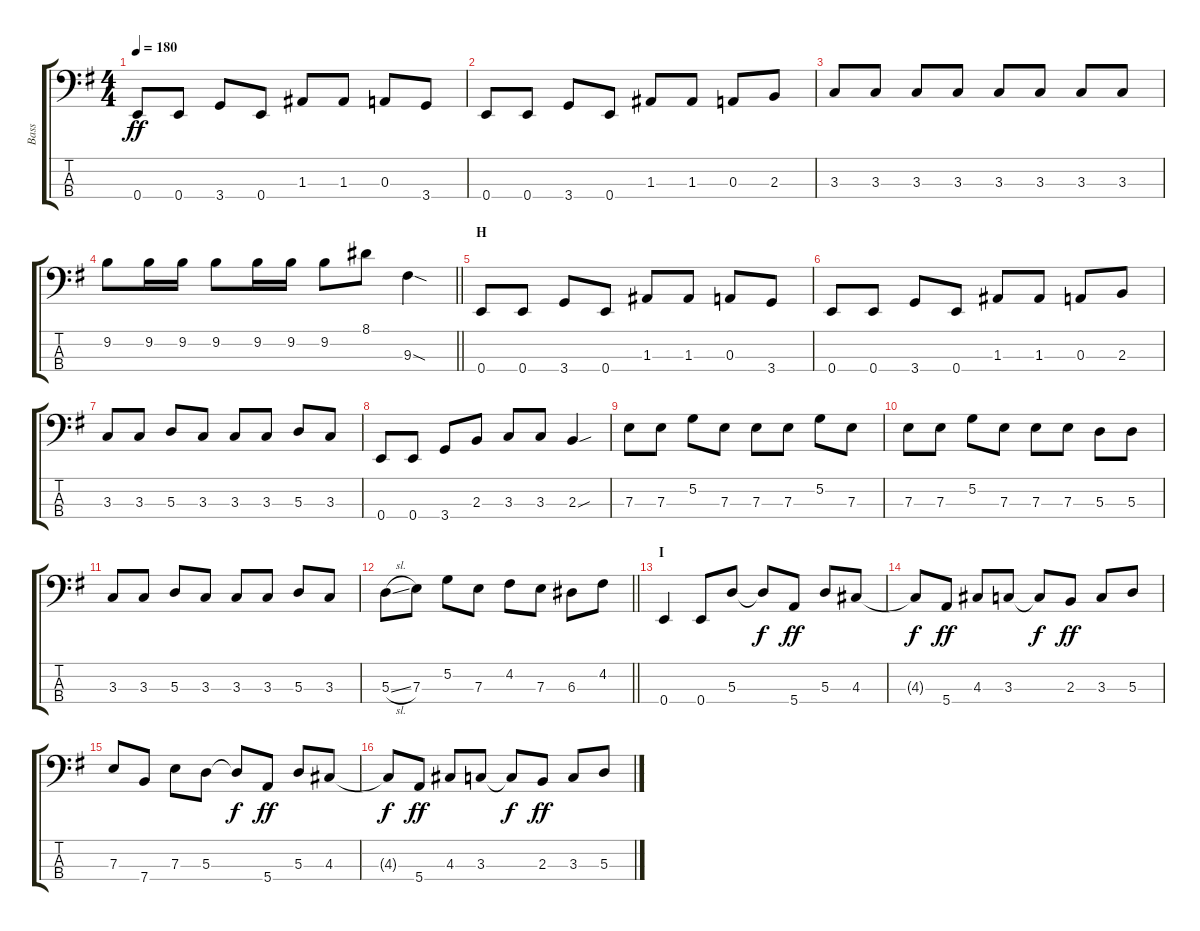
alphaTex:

\track ("Bass" "Bass") {instrument electricbasspick}
\staff {score tabs}
\tuning (G2 D2 A1 E1) {hide}
\ts (4 4)
\tempo 180
\clef f4
\ks g
0.4.8{dy ff} 0.4.8 3.4.8 0.4.8 1.3.8 1.3.8 0.3.8 3.4.8 |
0.4.8 0.4.8 3.4.8 0.4.8 1.3.8 1.3.8 0.3.8 2.3.8 |
3.3.8 3.3.8 3.3.8 3.3.8 3.3.8 3.3.8 3.3.8 3.3.8 |
\barLineRight lightlight
9.2.8 9.2.16 9.2.16 9.2.8 9.2.16 9.2.16 9.2.8 8.1.8 9.3{sod}.4 |
\section ("" "H")
0.4.8 0.4.8 3.4.8 0.4.8 1.3.8 1.3.8 0.3.8 3.4.8 |
0.4.8 0.4.8 3.4.8 0.4.8 1.3.8 1.3.8 0.3.8 2.3.8 |
3.3.8 3.3.8 5.3.8 3.3.8 3.3.8 3.3.8 5.3.8 3.3.8 |
0.4.8 0.4.8 3.4.8 2.3.8 3.3.8 3.3.8 2.3{sou}.4 |
7.3.8 7.3.8 5.2.8 7.3.8 7.3.8 7.3.8 5.2.8 7.3.8 |
7.3.8 7.3.8 5.2.8 7.3.8 7.3.8 7.3.8 5.3.8 5.3.8 |
3.3.8 3.3.8 5.3.8 3.3.8 3.3.8 3.3.8 5.3.8 3.3.8 |
\barLineRight lightlight
5.3{sl}.8 7.3.8 5.2.8 7.3.8 4.2.8 7.3.8 6.3.8 4.2.8 |
\section ("" "I")
0.4.4 0.4.8 5.3.8 5.3{t}.8{dy f} 5.4.8{dy ff} 5.3.8 4.3.8 |
4.3{t}.8{dy f} 5.4.8{dy ff} 4.3.8 3.3.8 3.3{t}.8{dy f} 2.3.8{dy ff} 3.3.8 5.3.8 |
7.3.8 7.4.8 7.3.8 5.3.8 5.3{t}.8{dy f} 5.4.8{dy ff} 5.3.8 4.3.8 |
4.3{t}.8{dy f} 5.4.8{dy ff} 4.3.8 3.3.8 3.3{t}.8{dy f} 2.3.8{dy ff} 3.3.8 5.3.8
